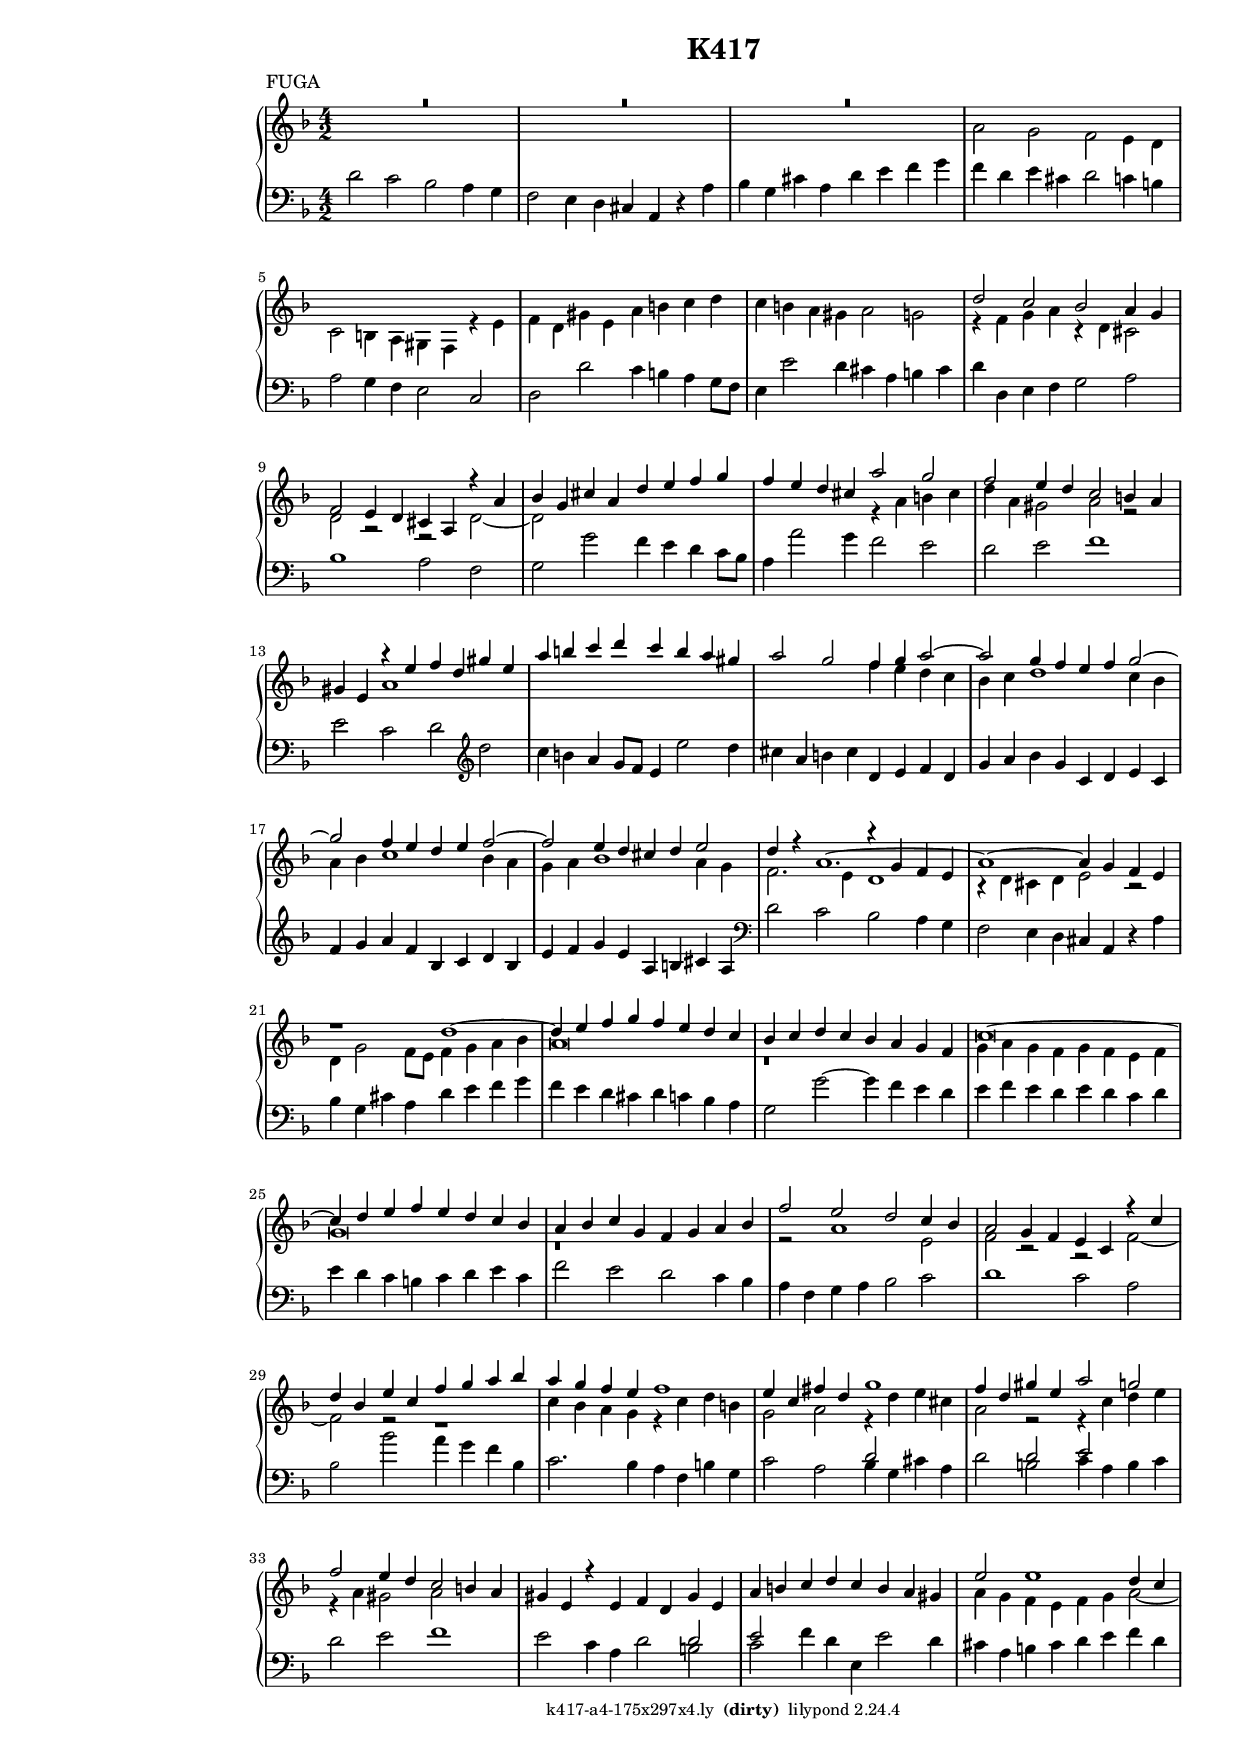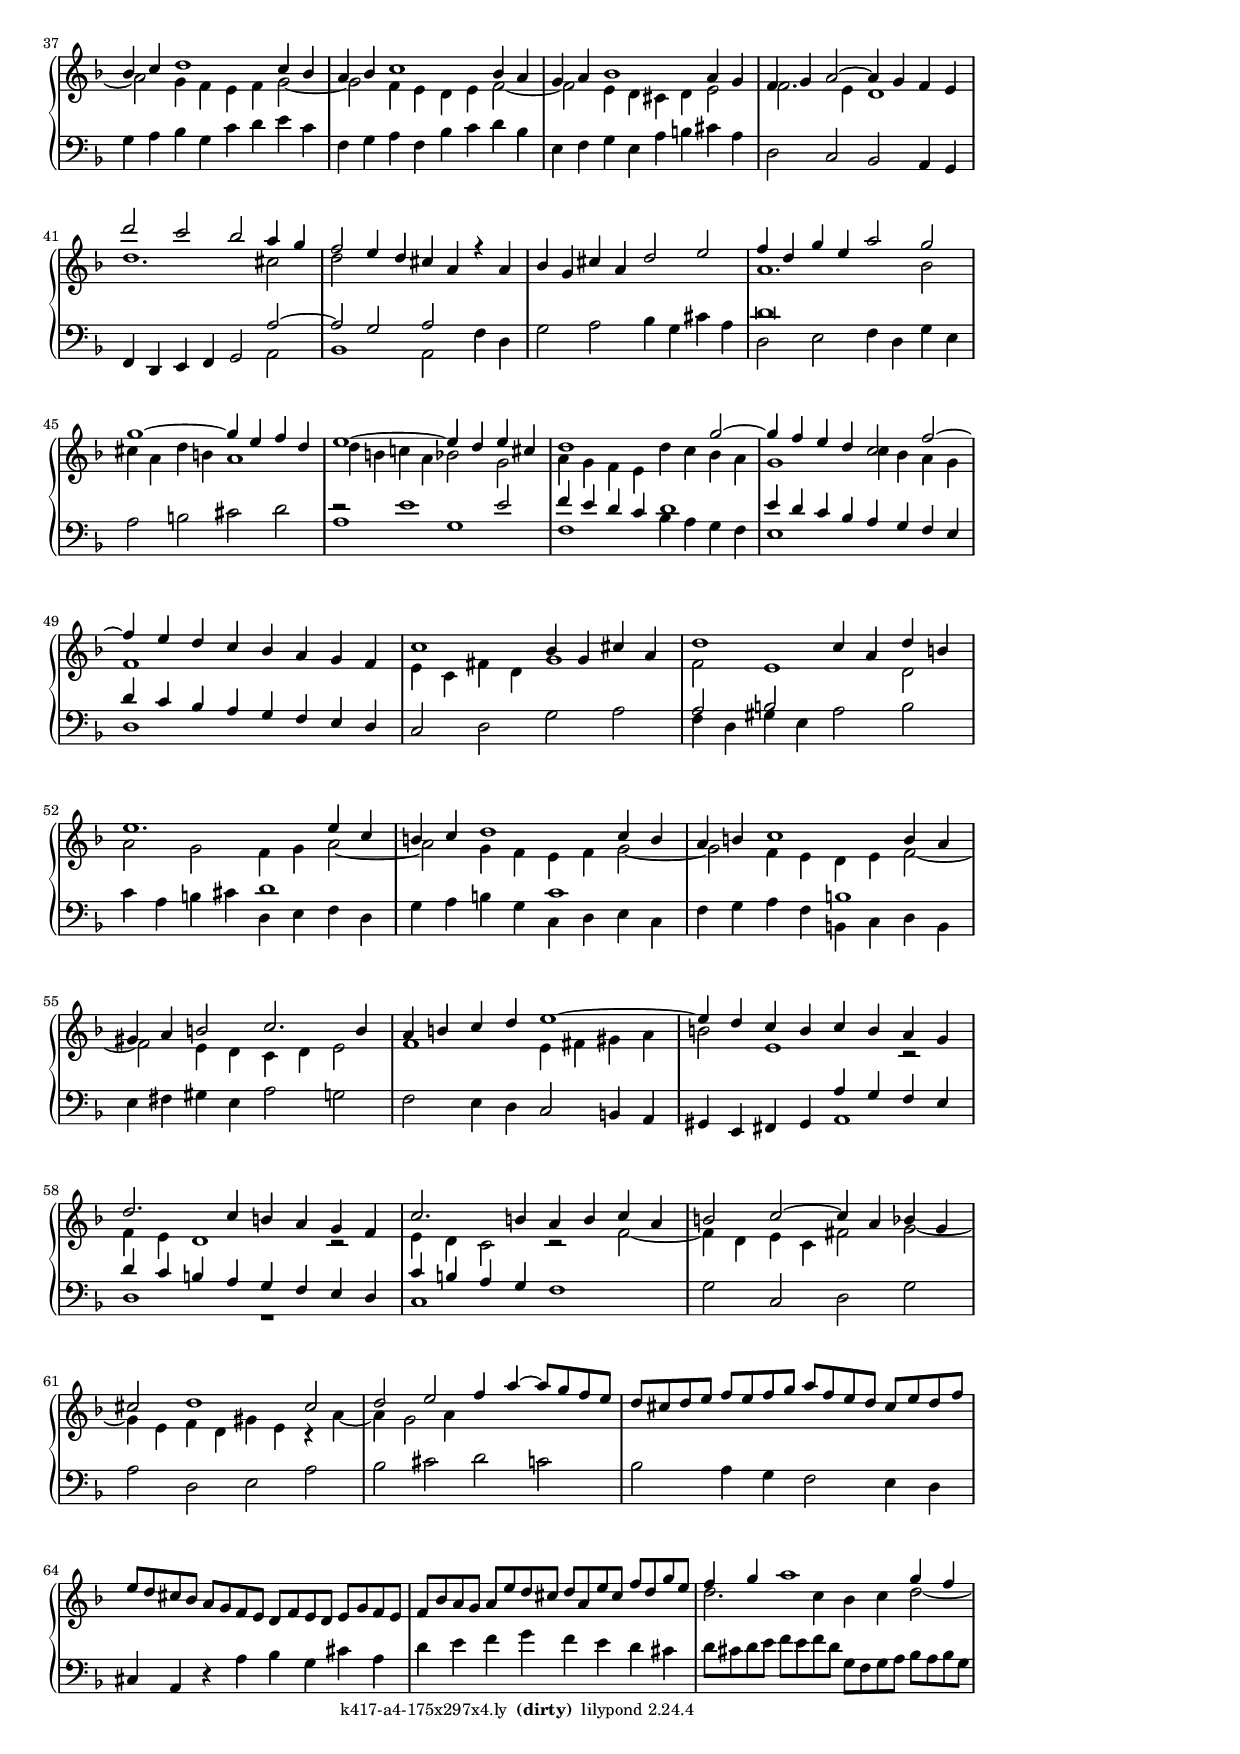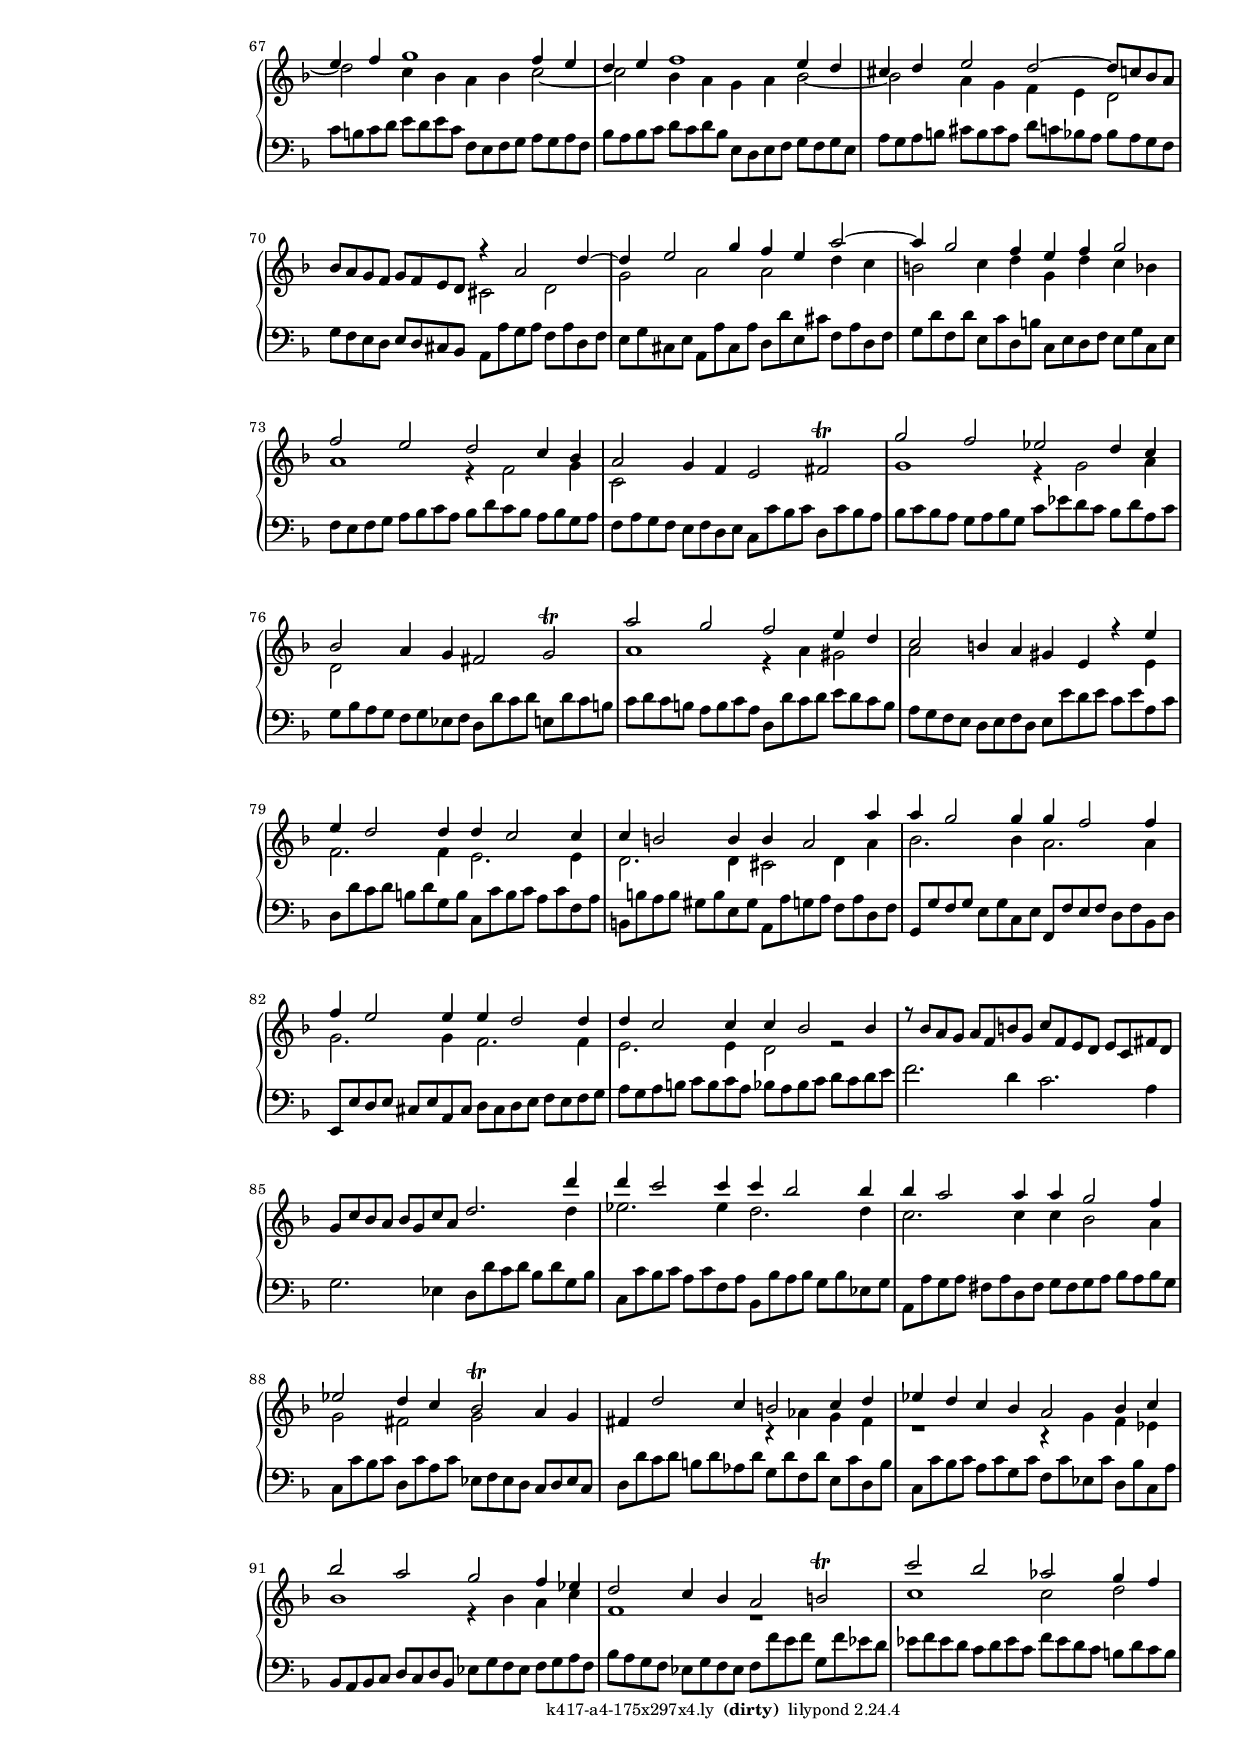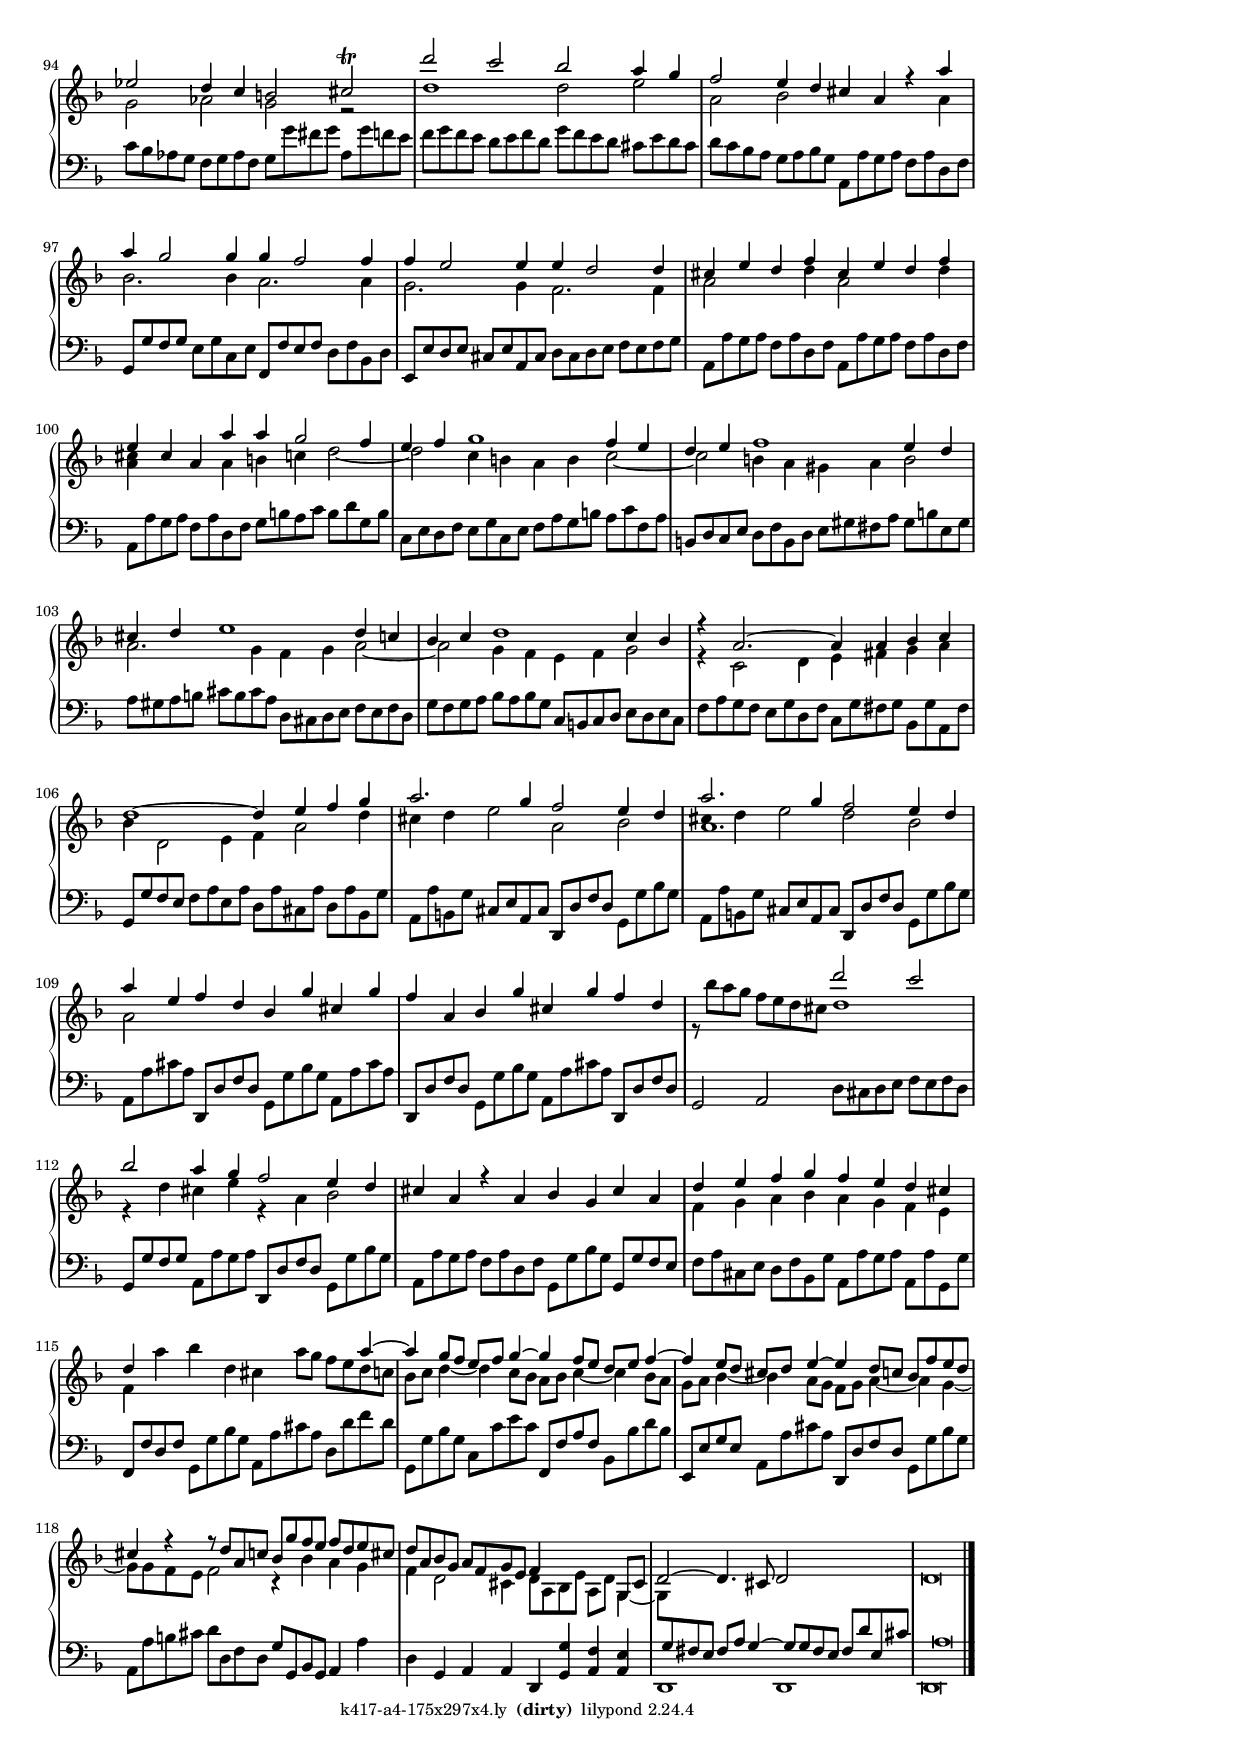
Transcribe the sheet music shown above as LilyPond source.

\version "2.19.20"

\include "../../include/general.ily"
\include "../../include/a4-175x297.ily"
\version "2.16.2"

%sujet = 
%-\tweak #'extra-offset #'(0 . -4.5) 
%-\tweak #'layer #-1
% ^\markup { \with-color #(rgb-color 0.75 0.75 0.75) \filled-box #'(-3 . 3) #'(-3 . 3) #0 }

%sujet = -"[S]"

sujet = {}

\header {
  title = "K417"
  meter = "FUGA"
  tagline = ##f
}

tempoMark = {
  \once \override Score.RehearsalMark #'self-alignment-X = #LEFT
  \once \override Score.RehearsalMark #'break-align-symbols = #'(time-signature key-signature)
  \once \override Staff.TimeSignature #'break-align-anchor-alignment = #LEFT
  \mark \markup "Allegro moderato"
}

global = {
  %\tempoMark
  \key d \minor
}

rightOne = \relative c'' {
  \global

  R1 R1 R1 | s1 s1 s1 s1 | d4 \sujet c bes a8 g | f4 e8 d cis a r a' | bes g cis a d e f g |
  f e d cis a'4 \sujet g | f e8 d c4 b8 a | gis e r e' f d gis e | a b c d c b a gis |
  a4 g f8 g a4 ~ | a g8 f e f g4 ~ | g f8 e d e f4 ~ | f e8 d cis d e4 | d8 r a2. ~ |
  a2 ~ a8 g f e | r2 d' ~ | d8 e f g f e d c | bes c d c bes a g f | c'1 ~ |

  c8 d e f e d c bes | a bes c g f g a bes | f'4 \sujet e d c8 bes | a4 g8 f e c r c' |
  d bes e c f g a bes | a g f e f2 | e8 c fis d g2 | f8 d gis e a4 \sujet g | f e8 d c4 b8 a |
  gis e r e f d gis e | a b c d c b a gis | e'4 e2 d8 c | bes c d2 c8 bes |
  a bes c2 bes8 a | g a bes2 a8 g | f g a4 ~ a8 g f e | d''4 \sujet c bes a8 g |

  f4 e8 d cis a r a | bes g cis a d4 e | f8 d g e a4 g | g2 ~ g8 e f d |
  e2 ~ e8 d e cis | d2 s4 g ~ | g8 f e d c4 f ~ | f8 e d c bes a g f | c'2 bes8 g cis a |
  d2 c8 a d b | e2. e8 c | b c d2 c8 b | a b c2 b8 a | gis a b4 c4. b8 | a b c d e2 ~ |
  e8 d c b c b a g | d'4. c8 b a g f | c'4. b8 a b c a | b4 c ~ c8 a bes g | cis4 d2 cis4 |

  d e f8 a ~ a16 g f e | d cis d e f e f g a f e d cis e d f |
  e d cis bes a g f e d f e d e g f e | f bes a g a e' d cis d a e' cis f d g e |
  f8 g a2 g8 f | e f g2 f8 e | d e f2 e8 d | cis d e4 d ~ d16 c bes a |
  bes a g f g f e d r8 a'4 d8 ~ | d e4 g8 f e a4 ~ | a8 g4 f8 e f g4 | f \sujet e d c8 bes |
  a4 g8 f e4 fis4-\trill | g' \sujet f ees d8 c | bes4 a8 g fis4 g4-\trill | a' \sujet g f e8 d |
  
  c4 b8 a gis e r e'-\tag #'longo ~ | 
  e d4 d8-\tag #'longo ~ d c4 c8-\tag #'longo ~ | 
  c b4 b8-\tag #'longo ~ b a4 a'8-\tag #'longo ~ | 
  a g4 g8-\tag #'longo ~ g f4 f8-\tag #'longo ~ | 
  f e4 e8-\tag #'longo ~ e d4 d8-\tag #'longo ~ | 
  d c4 c8-\tag #'longo ~ c bes4 bes8 | 
  r16 bes a g a f b g c f, e d e c fis d |
  g c bes a bes g c a d4. d'8-\tag #'longo ~ | 
  d c4 c8-\tag #'longo ~ c bes4 bes8-\tag #'longo ~ | 
  bes a4 a8-\tag #'longo ~ a g4 f8 |

  ees4 d8 c bes4-\trill a8 g | fis d'4 c8 b4 c8 d | ees d c bes a4 bes8 c | bes'4 \sujet a g f8 ees |
  d4 c8 bes a4 b-\trill | c' \sujet bes aes g8 f | ees4 d8 c b4 cis-\trill | d' \sujet c bes a8 g |
  f4 e8 d cis a r a'8-\tag #'longo ~ | a g4 g8-\tag #'longo ~ g f4 f8-\tag #'longo ~ | 
  f e4 e8-\tag #'longo ~ e d4 d8 | cis e d f cis e d f |
  e cis a a'-\tag #'longo ~ a g4 f8 | e f g2 f8 e | d e f2 e8 d | cis d e2 d8 c | bes c d2 c8 bes |

  r a4. ~ a8 a bes c | d2 ~ d8 e f g | a4. g8 f4 e8 d | << { a'4. g8 f4 } \\ { a,2. } >> e'8 d |
  a'8 e f d bes g' cis, g' | f a, bes g' cis, g' f d | s2 d'4 \sujet c | bes a8 g f4 e8 d |
  cis a r8 a bes g cis a | d e f g f e d cis | d s2. a'8 ~ | a g16 f e f g8 ~ g f16 e d e f8 ~ |
  f e16 d cis d e8 ~ e d16 c bes f' e d | cis8 r r16 d a c bes g' f e f d e cis |
  d a bes g a f g e f8 s4 g,16 cis | d4 ~ d8. cis16 d4 s | d1 \bar "|."
}

rightTwo = \relative c'' {
  \global

  s1 s1 s1 | a4 \sujet g f e8 d | c4 b8 a gis f r e' | f d gis e a b c d | c b a gis a4 g |
  r8 f g a r d, cis4 | d r r d ~ | d s s2 | s r8 a' b cis | d a gis4 a r | s a2 s4 |
  s1 | s2 f'8 e d c | bes c d2 c8 bes | a bes c2 bes8 a | g a bes2 a8 g |
  f4. e8 << { r8 g f e } \\ {d2 } >> | r8 d cis d e4 r | d8 g4 f16 e f8 g a bes |

  a1 | r | g8 a g f g f e f | g1 | r | r4 a2 e4 | f r r f ~ | f r r2 |
  c'8 bes a g r c d b | 
  
  \tag #'longo  { g4 a d,8 d' e cis | a4 d, e8 c' d e | r a, gis4 a2 | }
  \tag #'urtext { g4 a r8 d e cis | a4 r r8 c d e | r a, gis4 a4 s | }
  
  s1 | s1 | a8 g f e f g a4 ~ | a g8 f e f g4 ~ | g f8 e d e f4 ~ | f e8 d cis d e4 |
  f4. e8 d2 | d'2. cis4 | d  s2. | s1 | a2. bes4 | cis8 a d b a2 | 
  
  \tag #'longo  { d8 b cis a bes4 g | }
  \tag #'urtext { d'8 b c! a bes4 g | }

  a8 g f e d' c bes a | g2 c8 bes a g | f2 s | e8 c fis d g2 | f4 e2 d4 |
  a' g f8 g a4 ~ | a4 g8 f e f g4 ~ | g  f8 e d e f4 ~ |
  f e8 d c d e4 | f2 e8 fis gis a | b4 e,2 r4 | f8 e d2 r4 | e8 d c4 r f ~ |
  f8 d e c fis4 g ~ | g8 e f d gis e r a ~ | a g4 a8  s2 | s1*3 | d4. c8 bes c d4 ~ |

  d c8 bes a bes c4 ~ | c bes8 a g a bes4 ~ | bes a8 g f e d4 | s2 cis4 d | g a a d8 c |
  b4 c8 d g, d' c bes | a2 r8 f4 g8 | c,4 s2. | g'2 r8 g4 a8 | d,4 s2. | a'2 r8 a gis4 |
  a s2 s8 e | f4. f8 e4. e8 | d4. d8 cis4 d8 a' | bes4. bes8 a4. a8 | g4. g8 f4. f8 |
  e4. e8 d4 r | s1 | s2. s8 d' | ees4. ees8 d4. d8 | 
  \tag #'longo  { c4. c8 bes4. a8 | }
  \tag #'urtext { c4. c8 c8 bes4 a8 | }
  
  g4 fis g s | s2 r8 aes g fis | r2 r8 g f ees | bes'2 r8 bes a c | f,2 r | c' c4 d | g, aes g r |
  d'2 d4 e | a, bes s s8 a | bes4. bes8 a4. a8 | g4. g8 f4. f8 | 
  \tag #'longo  { a4. d8 a4. d8 | }
  \tag #'urtext { a4 s8 d a4 s8 d | }
  <a cis> s4 a8 b c d4 ~ | d c8 b a b c4 ~ | c b8 a gis a b4-\tag #'longo ~ | 
  \tag #'longo { b a8 } \tag #'urtext { a4. } g8 f g a4 ~ |
  a g8 f e f g4 | r8 c,4 d8 e fis g a | bes d,4 e8 f a4 d8 | cis d e4 a, bes |

  %<< { a2. s4 } \\ { cis8 d e4 d bes } >> | 
  cis8 d e4 d bes |
  \tag #'longo { s1 s1 | } \tag #'urtext { a4 s2. s1 | }
  r16 bes' a g f e d cis d2 |
  r8 d cis e r a, bes4 | s1 | f8 g a bes a g f e | f a' bes d, cis a'16 g f e d c |
  bes c d8 ~ d c16 bes a bes c8 ~ c bes16 a | g a bes8 ~ bes a16 g f g a8 ~ a g ~ |
  g16 g f e f4 r8 bes a g | f d4 cis8  d16 a bes e a, d g,8 ~ |
  g16 \change Staff = "left" \voiceThree g fis e fis a g8 ~ g16 g fis e fis d' e, cis' |
  a1 \bar "|."
}

left = \relative c' {
  \global

  d4 \sujet

  c bes a8 g |
  f4 e8 d cis a r a' | bes g cis a d e f g | f d e cis d4 c8 b |
  a4 g8 f e4 c | d d'c8 b a g16 f | e8 e'4 d8 cis a b cis | d d, e f g4 a | bes2 a4 f |
  g g' f8 e d c16 bes | a8 a'4 g8 f4 e | d e f2 | e4 c d \clef treble d' |
  c8 b a g16 f e8 e'4 d8 | cis8 a b cis d, e f d | g a bes g c, d e c | f g a f bes, c d bes | 
  e f g e a, b cis a | \clef bass d4 \sujet c bes a8 g | f4 e8 d cis a r a' |
  bes g cis a d e f g | f e d cis d c bes a | g4 g' ~ g8 f e d | e f e d e d c d |
  e d c b c d e c | f4 \sujet e d c8 bes | a f g a bes4 c | d2 c4 a | 

  \tag #'longo { bes4 bes' a8 g f e | }
  \tag #'urtext { \tiny bes4 \normalsize bes' a8 g f bes, | }
  c4. bes8 a f b g | 
  \tag #'longo  { c4 a bes8 g cis a | d4 b c8 a b c | }
  \tag #'urtext { c4 a << { d } \\ { bes8 g } >> cis a | d4 << { d4 e} \\ { b c8 a } >> b c | }
  
  d4 e f2 | e4 c8 a d4 << d \\ b >> |
  << e \\ c >> f8 d e, e'4 d8 | cis a b cis d e f d | g, a bes g c d e c | f, g a f bes c d bes |
  e, f g e a b cis a | d,4 \sujet c bes a8 g | f d e f g4 << { a' ~ a g a } \\ { a, bes2 a4 } >> f'8 d |
  g4 a bes8 g cis a | << d1 \\ { d,4 e f8 d g e } >> | a4 b cis d |
  << { r4 e2 e4 } \\ { a,2 g } >> | << { f'8 e d c d2 } \\ { f,2 bes8 a g f } >> |
  << { e'8 d c bes a g f e } \\ { e2 } >> | << { d'8 c bes a g f e d } \\ { d2 } >> |

  c4 d g a | << { a4 b } \\ { f8 d gis e a4 b } >> | 
  \tag #'longo  { c8 a b c d,8 e f d | }
  \tag #'urtext { c'8 a b cis << { d2 } \\ { d,8 e f d } >> | }
  g a b g << { c2 } \\ { c,8 d e c } >> | f g a f << { b2 } \\ { b,8 c d b} >> |
  e fis gis e a4 \sujet g | f e8 d c4 b8 a | gis e fis gis << { a'8 g f e } \\ { a,2 } >> |
  << { d'8 c b a g f e d } \\ { d2 r } >> | << { c'8 b a g } \\ { c,2 } >> f | g4 c, d g |
  a d, e a | bes cis d \sujet c | bes a8 g f4 e8 d | cis a r a' bes g cis a | d e f g f e d cis |

  d16 cis d e f e f d g, f g a bes a bes g | c b c d e d e c f, e f g a g a f |
  bes a bes c d c d bes e, d e f g f g e | a g a b cis b cis a d c bes a bes a g f |
  g f e d e d cis bes a a' g a f a d, f | e g cis, e a, a' cis, a' d, d' e, cis' f, a d, f |
  g d' f, d' e, c' d, b' c, e d f e g c, e | f e f g a bes c a bes d c bes a bes g a |
  f a g f e f d e c c'bes c d, c' bes a | bes c bes a g a bes g c ees d c bes d a c |

  g bes a g f g ees f d d' c d e, d' c b | c d c b a b c a d, d' c d e d c b |
  a g f e d e f d e e' d e c e a, c | d, d' c d b d g, b c, c' b c a c f, a |
  b, b' a b gis b e, gis a, a' g a f a d, f | g, g' f g e g c, e f, f' e f d f bes, d |
  e, e' d e cis e a, cis d cis d e f e f g | a g a b c b c a bes a bes c d c d e |
  f4. d8 c4. a8 | g4. ees8 d16 d' c d bes d g, bes |

  c, c' bes c a c f, a bes, bes' a bes g bes ees, g | a, a' g a fis a d, fis g fis g a bes a bes g |
  c, c' bes c d, c' a c ees, f ees d c d ees c | 
  d d' c d b d aes d g, d' f, d' \tag #'longo ees, \tag #'urtext e c' d, b' |
  c, c' bes c a c g c f, c' ees, c' d, bes' c, a' | bes, a bes c d c d bes ees g f ees f g a f |
  bes a g f ees g f ees f f' e f g, f' ees d | ees f ees d c d ees c f ees d c b d c b |
  c bes aes g f g aes f g g' \tag #'longo f \tag #'urtext fis g aes, g' f e |
  f g f e d e f d g f e d cis e d cis |

  d c bes a g a bes g a, a' g a f a d, f | g, g' f g e g c, e f, f' e f d f bes, d |
  e, e' d e cis e a, cis d cis d e f e f g | a, a' g a f a d, f a, a' g a f a d, f |
  a, a' g a f a d, f g b a c b d g, b | c, e d f e g c, e f a g b a c f, a |
  b, d c e d f b, d e gis fis a gis b e, gis | a gis a b cis b cis a d, cis d e f e f d |
  g f g a bes a bes g c, b c d e d e c | f a g f e g d f c g' fis g bes, g' a, fis' |

  g, g' f e f a e a d, a' cis, a' d, a' bes, g' | a, a' b, g' cis, e a, cis d, d' f d g, g' bes g |
  a, a' b, g' cis, e a, cis d, d' f d g, g' bes g | a, a' cis a d,, d' f d g, g' bes g a, a' cis a |
  d,, d' f d g, g' bes g a, a' cis a d,, d' f d | g,4 a d16 cis d e f e f d |
  g, g' f g a, a' g a d,, d' f d g, g' bes g | a, a' g a f a d, f g, g' bes g g, g' f e |

  f a cis, e d f bes, g' a, a' g a a, a' g, g' | f, f' d f g, g' bes g a, a' cis a d, d' f d |
  g,, g' bes g c, c' e c f,, f' a f bes, bes' d bes | e,, e' g e a, a' cis a d,, d' f d g, g' bes g |
  a, a' b cis d d, f d g g, bes g a8 a' | d, g, a a d, <g g'> <a f'> <a e'> |
  d,2 d | d1 \bar "|."
}


#(set-global-staff-size 16.0)

\score {
  \new PianoStaff <<
    \time 4/2
    \new Staff = "right" {
      << 
         { \shiftDurations #-1 #0 \keepWithTag #'urtext \rightOne } 
         \\ 
         { \shiftDurations #-1 #0 \keepWithTag #'urtext \rightTwo } 
      >>
    }
    \new Staff = "left" { 
      \clef bass \shiftDurations #-1 #0 \keepWithTag #'urtext \left 
    }
  >>
  \layout { indent = 0 }
}
